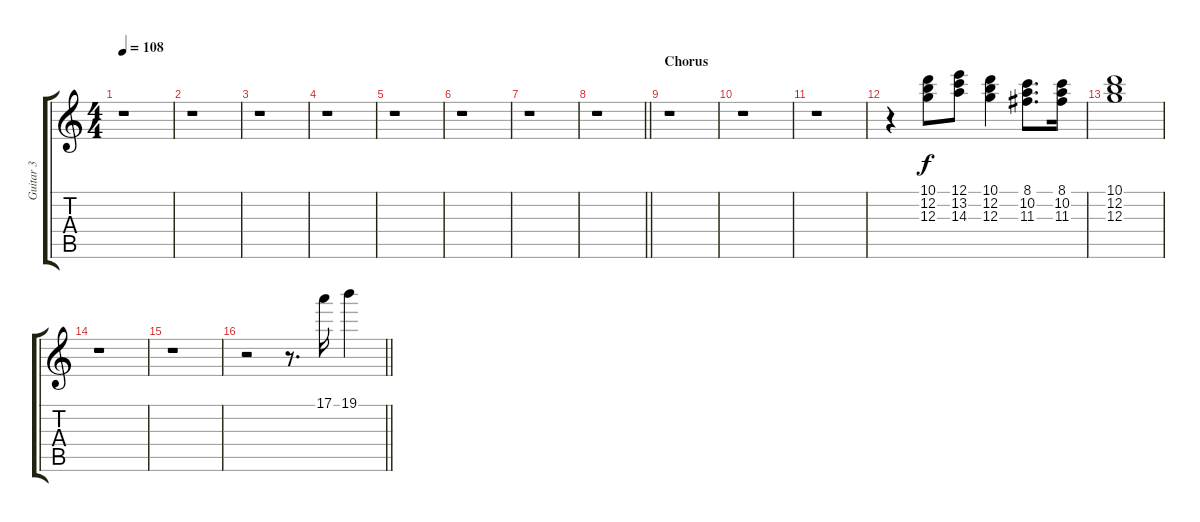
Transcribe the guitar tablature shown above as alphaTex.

\track ("Guitar 3" "Guitar 3") {instrument distortionguitar}
\staff {score tabs}
\tuning (E4 B3 G3 D3 A2 E2) {hide}
\ts (4 4)
\tempo 108
\clef g2
\ks c
r.1{dy f} |
r.1 |
r.1 |
r.1 |
r.1 |
r.1 |
r.1 |
\barLineRight lightlight
r.1 |
\section ("" "Chorus")
r.1 |
r.1 |
r.1 |
r.4 (10.1 12.2 12.3).8 (12.1 13.2 14.3).8 (10.1 12.2 12.3).4 (8.1 10.2 11.3).8{d} (8.1 10.2 11.3).16 |
(10.1 12.2 12.3).1 |
r.1 |
r.1 |
\barLineRight lightlight
r.2 r.8{d} 17.1.16 19.1.4
